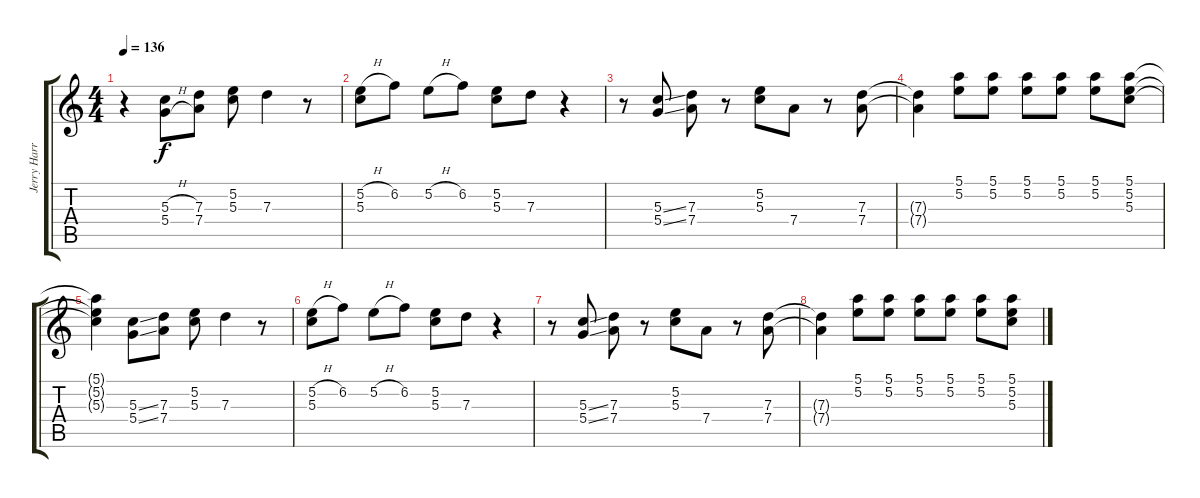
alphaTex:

\track ("Jerry Harrison" "Jerry Harr") {instrument distortionguitar}
\staff {score tabs}
\tuning (E4 B3 G3 D3 A2 E2) {hide}
\ts (4 4)
\tempo 136
\clef g2
\ks c
r.4{dy f} (5.3{h} 5.4{h}).8 (7.3 7.4).8 (5.2 5.3).8 7.3.4 r.8 |
(5.2{h} 5.3).8 6.2.8 5.2{h}.8 6.2.8 (5.2 5.3).8 7.3.8 r.4 |
r.8 (5.3{ss} 5.4{ss}).8 (7.3 7.4).8 r.8 (5.2 5.3).8 7.4.8 r.8 (7.3 7.4).8 |
(7.3{t} 7.4{t}).4 (5.1 5.2).8 (5.1 5.2).8 (5.1 5.2).8 (5.1 5.2).8 (5.1 5.2).8 (5.1 5.2 5.3).8 |
(5.1{t} 5.2{t} 5.3{t}).4 (5.3{ss} 5.4{ss}).8 (7.3 7.4).8 (5.2 5.3).8 7.3.4 r.8 |
(5.2{h} 5.3).8 6.2.8 5.2{h}.8 6.2.8 (5.2 5.3).8 7.3.8 r.4 |
r.8 (5.3{ss} 5.4{ss}).8 (7.3 7.4).8 r.8 (5.2 5.3).8 7.4.8 r.8 (7.3 7.4).8 |
(7.3{t} 7.4{t}).4 (5.1 5.2).8 (5.1 5.2).8 (5.1 5.2).8 (5.1 5.2).8 (5.1 5.2).8 (5.1 5.2 5.3).8
